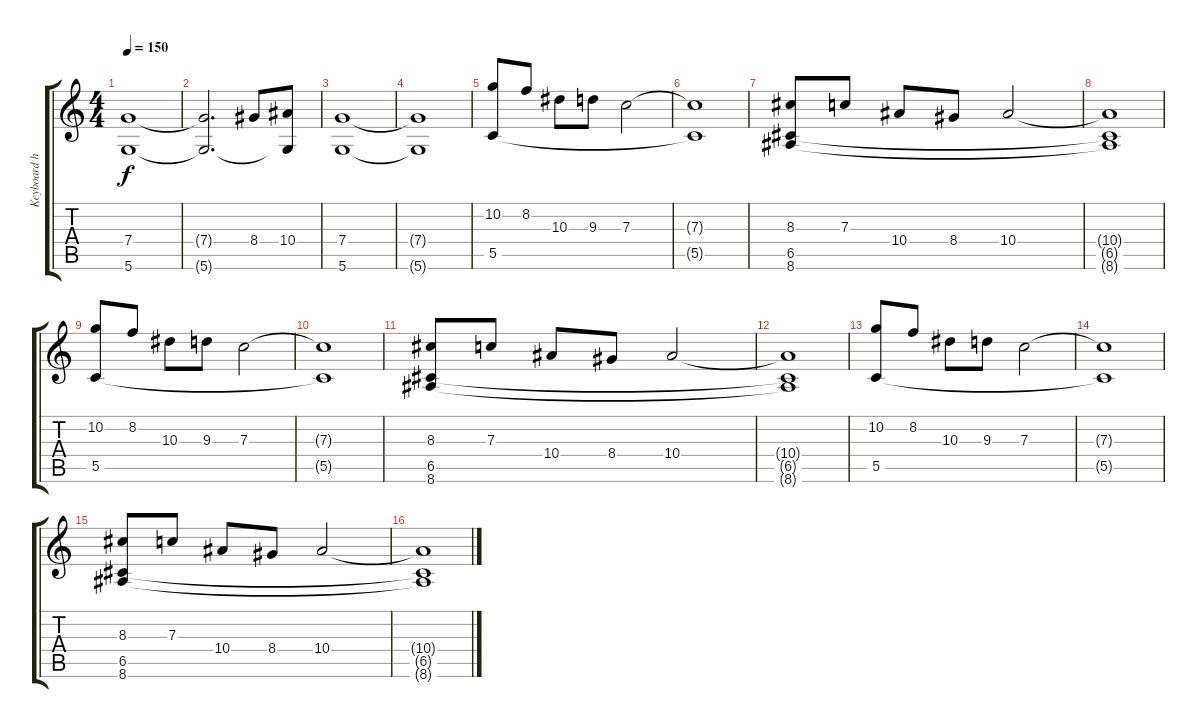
\track ("Keyboard hight" "Keyboard h") {instrument acousticgrandpiano}
\staff {score tabs}
\tuning (D5 A4 F4 C4 G3 D3) {hide}
\ts (4 4)
\tempo 150
\clef g2
\ks c
(7.4 5.6).1{dy f} |
(7.4{t} 5.6{t}).2{d} 8.4.8 (10.4 5.6{t}).8 |
(7.4 5.6).1 |
(7.4{t} 5.6{t}).1 |
(10.2 5.5).8 8.2.8 10.3.8 9.3.8 7.3.2 |
(7.3{t} 5.5{t}).1 |
(8.3 6.5 8.6).8 7.3.8 10.4.8 8.4.8 10.4.2 |
(10.4{t} 6.5{t} 8.6{t}).1 |
(10.2 5.5).8 8.2.8 10.3.8 9.3.8 7.3.2 |
(7.3{t} 5.5{t}).1 |
(8.3 6.5 8.6).8 7.3.8 10.4.8 8.4.8 10.4.2 |
(10.4{t} 6.5{t} 8.6{t}).1 |
(10.2 5.5).8 8.2.8 10.3.8 9.3.8 7.3.2 |
(7.3{t} 5.5{t}).1 |
(8.3 6.5 8.6).8 7.3.8 10.4.8 8.4.8 10.4.2 |
(10.4{t} 6.5{t} 8.6{t}).1
